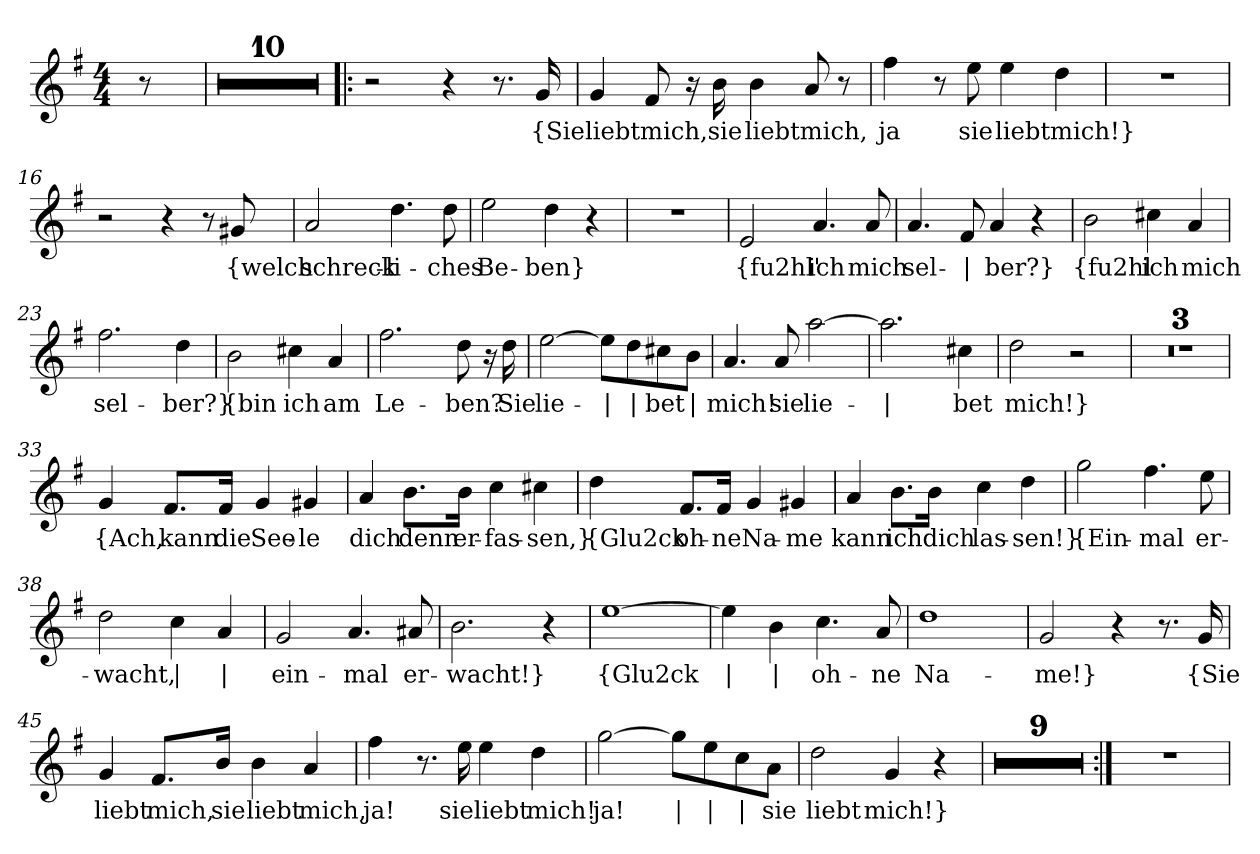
**kern	**text
*part1	*part1
*staff1	*staff1
*clefG2	*
*k[f#]	*
*M4/4	*
=1	=1
8r	.
=2	=2
1r	.
=3	=3
1r	.
=4	=4
1r	.
=5	=5
1r	.
=6	=6
1r	.
=7	=7
1r	.
=8	=8
1r	.
=9	=9
1r	.
=10	=10
1r	.
=11	=11
1r	.
=12!|:	=12!|:
2r	.
4r	.
8.r	.
!	!LO:LY:b
16g/	{Sie
=13	=13
!	!LO:LY:b
4g/	liebt
!	!LO:LY:b
8f#/	mich,
16r	.
!	!LO:LY:b
16b\	sie
!	!LO:LY:b
4b\	liebt
!	!LO:LY:b
8a/	mich,
8r	.
!!LO:LB:g=z
=14	=14
!	!LO:LY:b
4ff#\	ja
8r	.
!	!LO:LY:b
8ee\	sie
!	!LO:LY:b
4ee\	liebt
!	!LO:LY:b
4dd\	mich!}
=15	=15
1r	.
=16	=16
2r	.
4r	.
8r	.
!	!LO:LY:b
8g#X/	{welch
=17	=17
!	!LO:LY:b
2a/	schreck-
!	!LO:LY:b
4.dd\	-li-
!	!LO:LY:b
8dd\	-ches
=18	=18
!	!LO:LY:b
2ee\	Be-
!	!LO:LY:b
4dd\	-ben}
4r	.
=19	=19
1r	.
=20	=20
!	!LO:LY:b
2e/	{fu2hl'
!	!LO:LY:b
4.a/	ich
!	!LO:LY:b
8a/	mich
!!LO:LB:g=z
=21	=21
!	!LO:LY:b
4.a/	sel-
!	!LO:LY:b
8f#/	|
!	!LO:LY:b
4a/	-ber?}
4r	.
=22	=22
!	!LO:LY:b
2b\	{fu2hl
!	!LO:LY:b
4cc#X\	ich
!	!LO:LY:b
4a/	mich
=23	=23
!	!LO:LY:b
2.ff#\	sel-
!	!LO:LY:b
4dd\	-ber?}
=24	=24
!	!LO:LY:b
2b\	{bin
!	!LO:LY:b
4cc#X\	ich
!	!LO:LY:b
4a/	am
=25	=25
!	!LO:LY:b
2.ff#\	Le-
!	!LO:LY:b
8dd\	-ben?
16r	.
!	!LO:LY:b
16dd\	Sie
=26	=26
!	!LO:LY:b
[2ee\	lie-
!	!LO:LY:b
8ee\L]	|
!	!LO:LY:b
8dd\	|
!	!LO:LY:b
8cc#X\	-bet
!	!LO:LY:b
8b\J	|
=27	=27
!	!LO:LY:b
4.a/	mich!
!	!LO:LY:b
8a/	sie
!	!LO:LY:b
[2aa\	lie-
!!LO:LB:g=z
=28	=28
!	!LO:LY:b
2.aa\]	|
!	!LO:LY:b
4cc#X\	-bet
=29	=29
!	!LO:LY:b
2dd\	mich!}
2r	.
=30	=30
1r	.
=31	=31
1r	.
=32	=32
1r	.
=33	=33
!	!LO:LY:b
4g/	{Ach,
!	!LO:LY:b
8.f#/L	kann
!	!LO:LY:b
16f#/Jk	die
!	!LO:LY:b
4g/	See-
!	!LO:LY:b
4g#X/	-le
=34	=34
!	!LO:LY:b
4a/	dich
!	!LO:LY:b
8.b\L	denn
!	!LO:LY:b
16b\Jk	er-
!	!LO:LY:b
4cc\	-fas-
!	!LO:LY:b
4cc#X\	-sen,}
!!LO:LB:g=z
=35	=35
!	!LO:LY:b
4dd\	{Glu2ck
!	!LO:LY:b
8.f#/L	oh-
!	!LO:LY:b
16f#/Jk	-ne
!	!LO:LY:b
4g/	Na-
!	!LO:LY:b
4g#X/	-me
=36	=36
!	!LO:LY:b
4a/	kann
!	!LO:LY:b
8.b\L	ich
!	!LO:LY:b
16b\Jk	dich
!	!LO:LY:b
4cc\	las-
!	!LO:LY:b
4dd\	-sen!}
=37	=37
!	!LO:LY:b
2gg\	{Ein-
!	!LO:LY:b
4.ff#\	-mal
!	!LO:LY:b
8ee\	er-
=38	=38
!	!LO:LY:b
2dd\	-wacht,
!	!LO:LY:b
4cc\	|
!	!LO:LY:b
4a/	|
=39	=39
!	!LO:LY:b
2g/	ein-
!	!LO:LY:b
4.a/	-mal
!	!LO:LY:b
8a#X/	er-
!!LO:LB:g=z
=40	=40
!	!LO:LY:b
2.b\	-wacht!}
4r	.
=41	=41
!	!LO:LY:b
[1ee	{Glu2ck
=42	=42
!	!LO:LY:b
4ee\]	|
!	!LO:LY:b
4b\	|
!	!LO:LY:b
4.cc\	oh-
!	!LO:LY:b
8a/	-ne
=43	=43
!	!LO:LY:b
1dd	Na-
=44	=44
!	!LO:LY:b
2g/	-me!}
4r	.
8.r	.
!	!LO:LY:b
16g/	{Sie
=45	=45
!	!LO:LY:b
4g/	liebt
!	!LO:LY:b
8.f#/L	mich,
!	!LO:LY:b
16b/Jk	sie
!	!LO:LY:b
4b\	liebt
!	!LO:LY:b
4a/	mich,
=46	=46
!	!LO:LY:b
4ff#\	ja!
8.r	.
!	!LO:LY:b
16ee\	sie
!	!LO:LY:b
4ee\	liebt
!	!LO:LY:b
4dd\	mich!
!!LO:LB:g=z
=47	=47
!	!LO:LY:b
[2gg\	ja!
!	!LO:LY:b
8gg\L]	|
!	!LO:LY:b
8ee\	|
!	!LO:LY:b
8cc\	|
!	!LO:LY:b
8a\J	sie
=48	=48
!	!LO:LY:b
2dd\	liebt
!	!LO:LY:b
4g/	mich!}
4r	.
=49	=49
1r	.
=50	=50
1r	.
=51	=51
1r	.
=52	=52
1r	.
=53	=53
1r	.
=54	=54
1r	.
=55	=55
1r	.
=56	=56
1r	.
=57	=57
1r	.
=58:|!	=58:|!
1r	.
=	=
*-	*-
